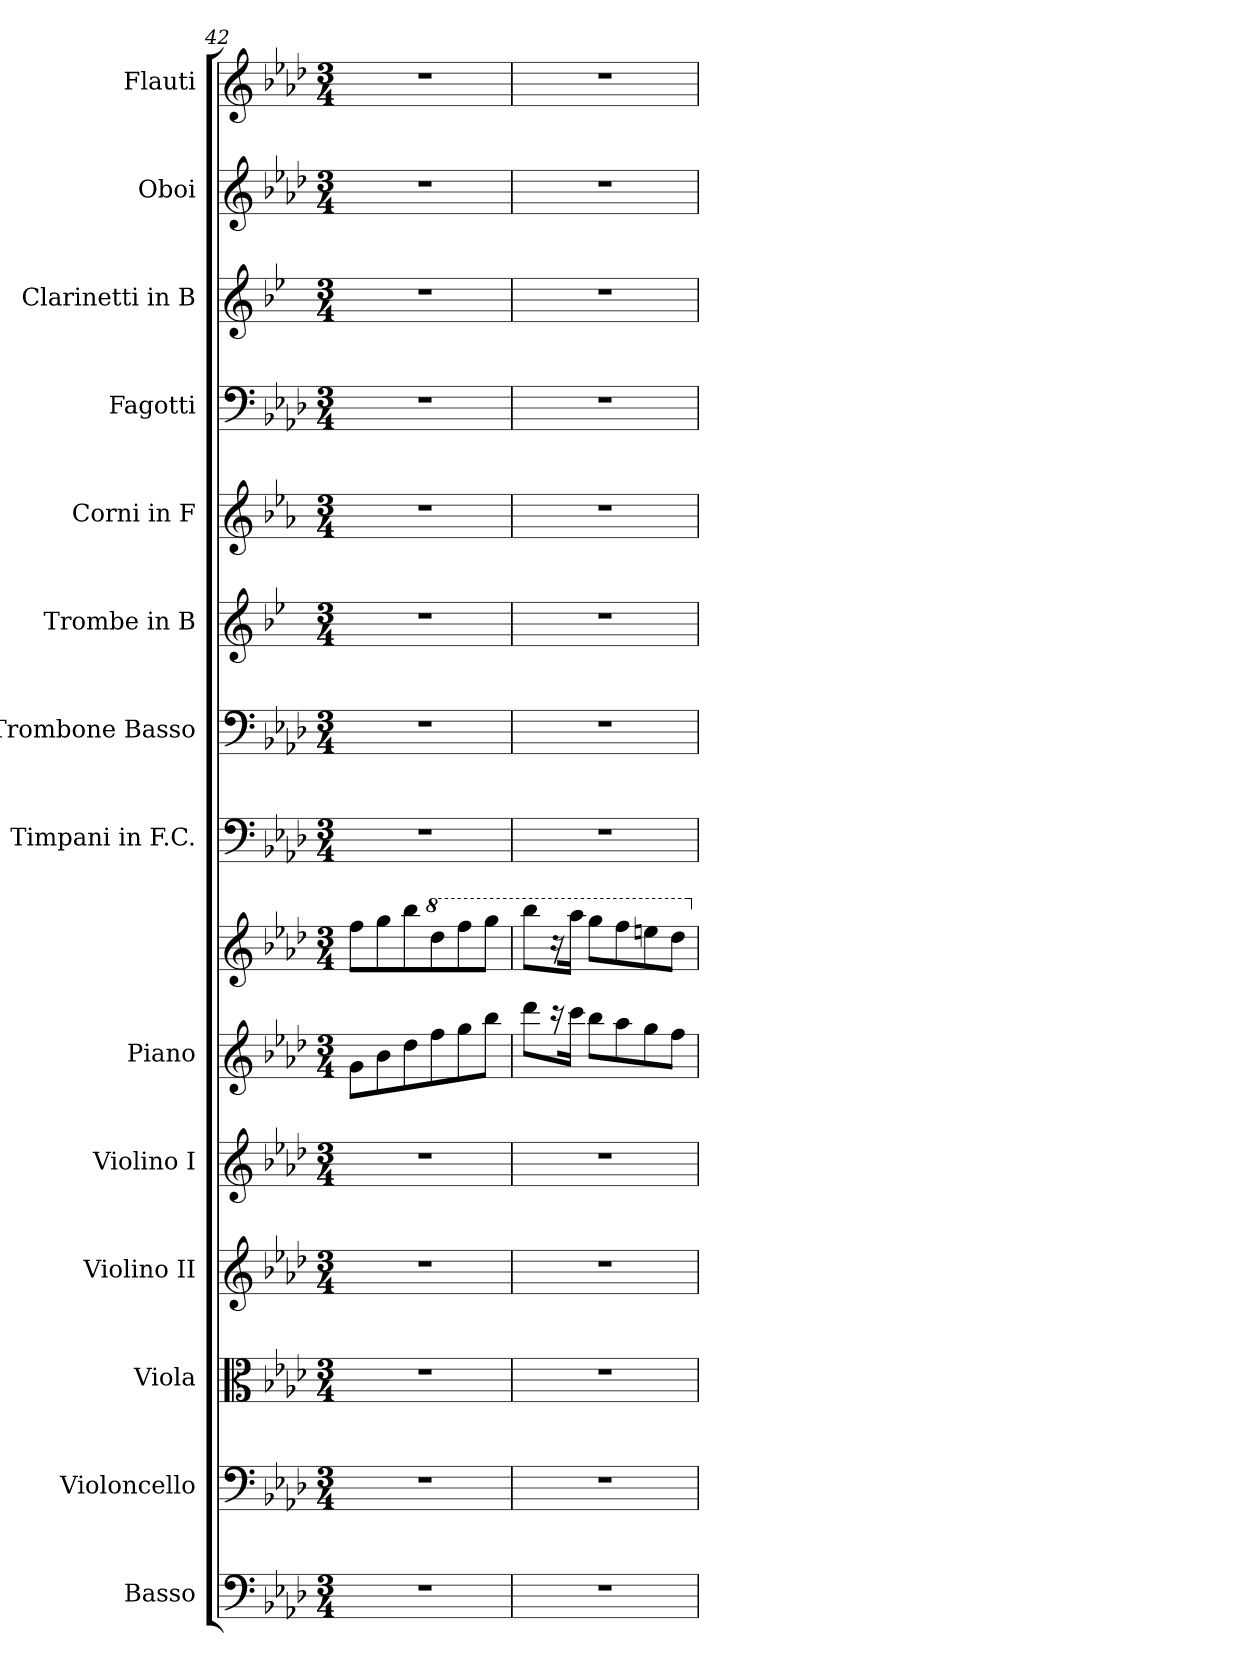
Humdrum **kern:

**kern	**kern	**kern	**kern	**kern	**kern	**kern	**kern	**kern	**kern	**kern	**kern	**kern	**kern	**kern
*part14	*part13	*part12	*part11	*part10	*part9	*part9	*part8	*part7	*part6	*part5	*part4	*part3	*part2	*part1
*staff15	*staff14	*staff13	*staff12	*staff11	*staff10	*staff9	*staff8	*staff7	*staff6	*staff5	*staff4	*staff3	*staff2	*staff1
*I"Basso	*I"Violoncello	*I"Viola	*I"Violino II	*I"Violino I	*I"Piano	*	*I"Timpani in F.C.	*I"Trombone Basso	*I"Trombe in B	*I"Corni in F	*I"Fagotti	*I"Clarinetti in B	*I"Oboi	*I"Flauti
*	*	*	*	*	*I'Pno.	*	*I'Timp.	*	*	*	*	*	*I'Ob.	*I'Fl.
*clefF4	*clefF4	*clefC3	*clefG2	*clefG2	*clefG2	*clefG2	*clefF4	*clefF4	*clefG2	*clefG2	*clefF4	*clefG2	*clefG2	*clefG2
*ITrd7c12	*	*	*	*	*	*	*	*	*ITrd1c2	*ITrd4c7	*	*ITrd1c2	*	*
*k[b-e-a-d-]	*k[b-e-a-d-]	*k[b-e-a-d-]	*k[b-e-a-d-]	*k[b-e-a-d-]	*k[b-e-a-d-]	*k[b-e-a-d-]	*k[b-e-a-d-]	*k[b-e-a-d-]	*k[b-e-a-d-]	*k[b-e-a-d-]	*k[b-e-a-d-]	*k[b-e-a-d-]	*k[b-e-a-d-]	*k[b-e-a-d-]
*M3/4	*M3/4	*M3/4	*M3/4	*M3/4	*M3/4	*M3/4	*M3/4	*M3/4	*M3/4	*M3/4	*M3/4	*M3/4	*M3/4	*M3/4
=42	=42	=42	=42	=42	=42	=42	=42	=42	=42	=42	=42	=42	=42	=42
2.r	2.r	2.r	2.r	2.r	8g\L	8ff\L	2.r	2.r	2.r	2.r	2.r	2.r	2.r	2.r
.	.	.	.	.	8b-\	8gg\	.	.	.	.	.	.	.	.
.	.	.	.	.	8dd-\	8bb-\	.	.	.	.	.	.	.	.
*	*	*	*	*	*	*8va	*	*	*	*	*	*	*	*
.	.	.	.	.	8ff\	8ddd-\	.	.	.	.	.	.	.	.
.	.	.	.	.	8gg\	8fff\	.	.	.	.	.	.	.	.
.	.	.	.	.	8bb-\J	8ggg\J	.	.	.	.	.	.	.	.
=43	=43	=43	=43	=43	=43	=43	=43	=43	=43	=43	=43	=43	=43	=43
2.r	2.r	2.r	2.r	2.r	8ddd-\L	8bbb-\L	2.r	2.r	2.r	2.r	2.r	2.r	2.r	2.r
.	.	.	.	.	16rccc	16rccc	.	.	.	.	.	.	.	.
.	.	.	.	.	16ccc\Jk	16aaa-\Jk	.	.	.	.	.	.	.	.
.	.	.	.	.	8bb-\L	8ggg\L	.	.	.	.	.	.	.	.
.	.	.	.	.	8aa-\	8fff\	.	.	.	.	.	.	.	.
.	.	.	.	.	8gg\	8eeen\	.	.	.	.	.	.	.	.
.	.	.	.	.	8ff\J	8ddd-\J	.	.	.	.	.	.	.	.
*	*	*	*	*	*	*X8va	*	*	*	*	*	*	*	*
=	=	=	=	=	=	=	=	=	=	=	=	=	=	=
*-	*-	*-	*-	*-	*-	*-	*-	*-	*-	*-	*-	*-	*-	*-
